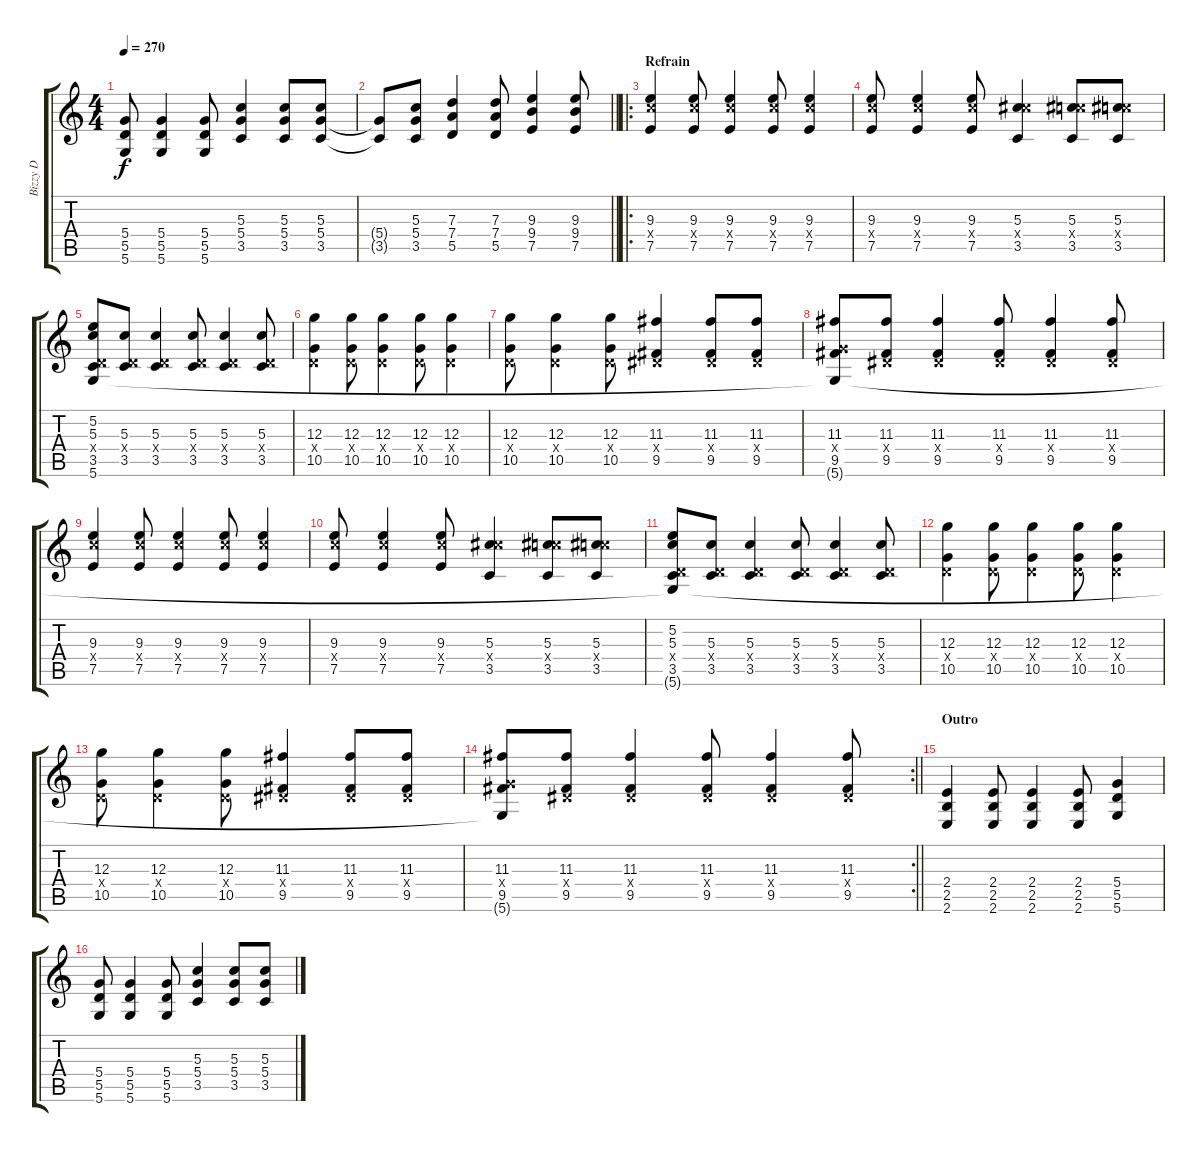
\track ("Bizzy D" "Bizzy D") {instrument distortionguitar}
\staff {score tabs}
\tuning (E4 B3 G3 D3 A2 D2) {hide}
\ts (4 4)
\tempo 270
\clef g2
\ks c
(5.4 5.5 5.6).8{dy f} (5.4 5.5 5.6).4 (5.4 5.5 5.6).8 (5.3 5.4 3.5).4 (5.3 5.4 3.5).8 (5.3 5.4 3.5).8 |
\barLineRight lightlight
(5.4{t} 3.5{t}).8 (5.3 5.4 3.5).8 (7.3 7.4 5.5).4 (7.3 7.4 5.5).8 (9.3 9.4 7.5).4 (9.3 9.4 7.5).8 |
\ro
\section ("" "Refrain")
(9.3 10.4{x} 7.5).4 (9.3 10.4{x} 7.5).8 (9.3 10.4{x} 7.5).4 (9.3 10.4{x} 7.5).8 (9.3 10.4{x} 7.5).4 |
(9.3 10.4{x} 7.5).8 (9.3 10.4{x} 7.5).4 (9.3 10.4{x} 7.5).8 (5.3 11.4{x} 3.5).4 (5.3 11.4{x} 3.5).8 (5.3 11.4{x} 3.5).8 |
(5.2 5.3 0.4{x} 3.5 5.6).8 (5.3 0.4{x} 3.5).8 (5.3 0.4{x} 3.5).4 (5.3 0.4{x} 3.5).8 (5.3 0.4{x} 3.5).4 (5.3 0.4{x} 3.5).8 |
(12.3 0.4{x} 10.5).4 (12.3 0.4{x} 10.5).8 (12.3 0.4{x} 10.5).4 (12.3 0.4{x} 10.5).8 (12.3 0.4{x} 10.5).4 |
(12.3 0.4{x} 10.5).8 (12.3 0.4{x} 10.5).4 (12.3 0.4{x} 10.5).8 (11.3 1.4{x} 9.5).4 (11.3 1.4{x} 9.5).8 (11.3 1.4{x} 9.5).8 |
(11.3 5.4{x} 9.5 5.6{t}).8 (11.3 1.4{x} 9.5).8 (11.3 1.4{x} 9.5).4 (11.3 1.4{x} 9.5).8 (11.3 1.4{x} 9.5).4 (11.3 1.4{x} 9.5).8 |
(9.3 10.4{x} 7.5).4 (9.3 10.4{x} 7.5).8 (9.3 10.4{x} 7.5).4 (9.3 10.4{x} 7.5).8 (9.3 10.4{x} 7.5).4 |
(9.3 10.4{x} 7.5).8 (9.3 10.4{x} 7.5).4 (9.3 10.4{x} 7.5).8 (5.3 11.4{x} 3.5).4 (5.3 11.4{x} 3.5).8 (5.3 11.4{x} 3.5).8 |
(5.2 5.3 0.4{x} 3.5 5.6{t}).8 (5.3 0.4{x} 3.5).8 (5.3 0.4{x} 3.5).4 (5.3 0.4{x} 3.5).8 (5.3 0.4{x} 3.5).4 (5.3 0.4{x} 3.5).8 |
(12.3 0.4{x} 10.5).4 (12.3 0.4{x} 10.5).8 (12.3 0.4{x} 10.5).4 (12.3 0.4{x} 10.5).8 (12.3 0.4{x} 10.5).4 |
(12.3 0.4{x} 10.5).8 (12.3 0.4{x} 10.5).4 (12.3 0.4{x} 10.5).8 (11.3 1.4{x} 9.5).4 (11.3 1.4{x} 9.5).8 (11.3 1.4{x} 9.5).8 |
\rc 2
\barLineRight lightlight
(11.3 5.4{x} 9.5 5.6{t}).8 (11.3 1.4{x} 9.5).8 (11.3 1.4{x} 9.5).4 (11.3 1.4{x} 9.5).8 (11.3 1.4{x} 9.5).4 (11.3 1.4{x} 9.5).8 |
\section ("" "Outro")
(2.4 2.5 2.6).4 (2.4 2.5 2.6).8 (2.4 2.5 2.6).4 (2.4 2.5 2.6).8 (5.4 5.5 5.6).4 |
(5.4 5.5 5.6).8 (5.4 5.5 5.6).4 (5.4 5.5 5.6).8 (5.3 5.4 3.5).4 (5.3 5.4 3.5).8 (5.3 5.4 3.5).8
